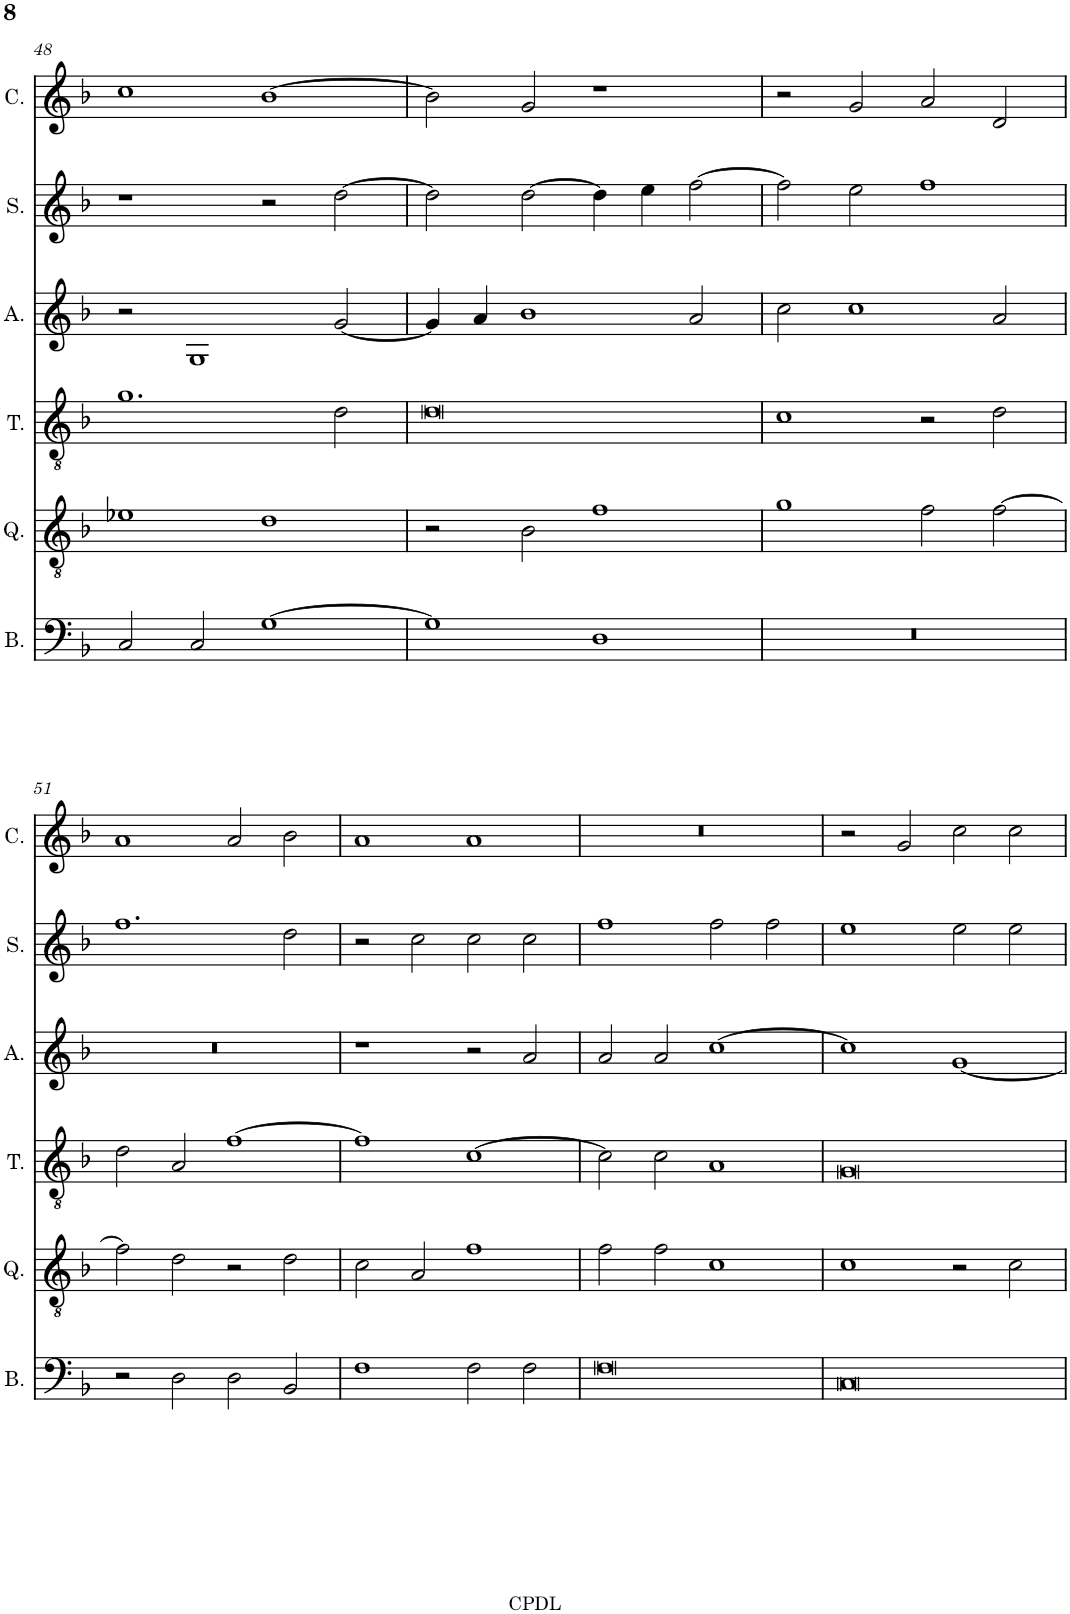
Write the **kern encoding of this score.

**kern	**kern	**kern	**kern	**kern	**kern
*part6	*part5	*part4	*part3	*part2	*part1
*staff6	*staff5	*staff4	*staff3	*staff2	*staff1
*I"Bassus	*I"Quintus	*I"Tenor	*I"Altus	*I"Sextus	*I"Cantus
*I'B.	*I'Q.	*I'T.	*I'A.	*I'S.	*I'C.
!!LO:PB:g=z
*clefF4	*clefGv2	*clefGv2	*clefG2	*clefG2	*clefG2
*k[b-]	*k[b-]	*k[b-]	*k[b-]	*k[b-]	*k[b-]
*F:	*F:	*F:	*F:	*F:	*F:
*M4/2	*M4/2	*M4/2	*M4/2	*M4/2	*M4/2
=48	=48	=48	=48	=48	=48
2C/	1e-X	1.g	2r	1r	1cc
2C/	.	.	1G	.	.
[1G	1d	.	.	2r	[1b-
.	.	2d\	[2g/	[2dd\	.
=49	=49	=49	=49	=49	=49
1G]	2r	0d	4g/]	2dd\]	2b-\]
.	.	.	4a/	.	.
.	2B-\	.	1b-	[2dd\	2g/
1D	1f	.	.	4dd\]	1r
.	.	.	.	4ee\	.
.	.	.	2a/	[2ff\	.
=50	=50	=50	=50	=50	=50
0r	1g	1c	2cc\	2ff\]	2r
.	.	.	1cc	2ee\	2g/
.	2f\	2r	.	1ff	2a/
.	[2f\	2d\	2a/	.	2d/
!!LO:LB:g=z
=51	=51	=51	=51	=51	=51
2r	2f\]	2d\	0r	1.ff	1a
2D\	2d\	2A/	.	.	.
2D\	2r	[1f	.	.	2a/
2BB-/	2d\	.	.	2dd\	2b-\
=52	=52	=52	=52	=52	=52
1F	2c\	1f]	1r	2r	1a
.	2A/	.	.	2cc\	.
2F\	1f	[1c	2r	2cc\	1a
2F\	.	.	2a/	2cc\	.
=53	=53	=53	=53	=53	=53
0F	2f\	2c\]	2a/	1ff	0r
.	2f\	2c\	2a/	.	.
.	1c	1A	[1cc	2ff\	.
.	.	.	.	2ff\	.
=54	=54	=54	=54	=54	=54
0C	1c	0G	1cc]	1ee	2r
.	.	.	.	.	2g/
.	2r	.	[1g	2ee\	2cc\
.	2c\	.	.	2ee\	2cc\
=	=	=	=	=	=
*-	*-	*-	*-	*-	*-
